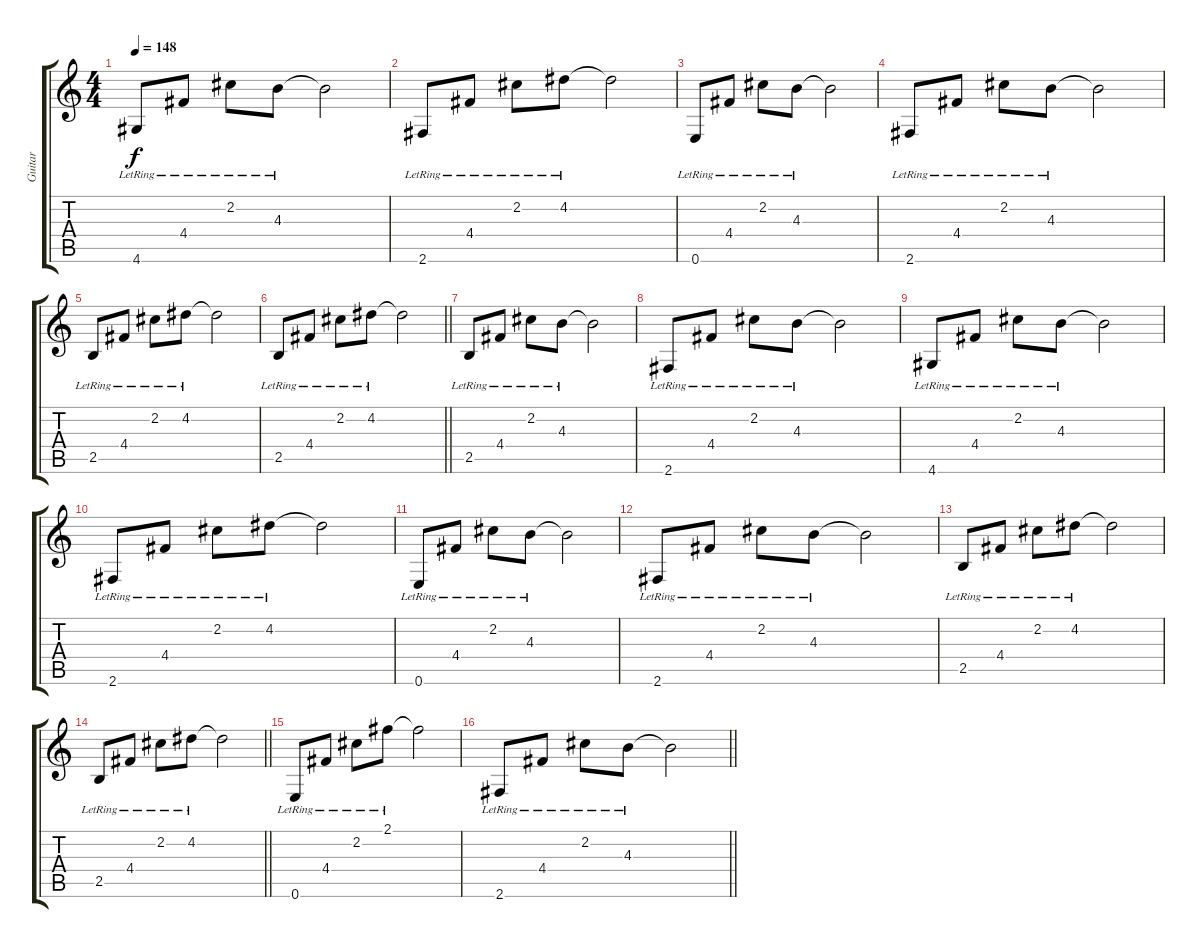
\track ("Guitar" "Guitar") {instrument electricguitarclean}
\staff {score tabs}
\tuning (E4 B3 G3 D3 A2 E2) {hide}
\ts (4 4)
\tempo 148
\clef g2
\ks c
4.6{lr}.8{dy f} 4.4{lr}.8 2.2{lr}.8 4.3{lr}.8 4.3{t}.2 |
2.6{lr}.8 4.4{lr}.8 2.2{lr}.8 4.2{lr}.8 4.2{t}.2 |
0.6{lr}.8 4.4{lr}.8 2.2{lr}.8 4.3{lr}.8 4.3{t}.2 |
2.6{lr}.8 4.4{lr}.8 2.2{lr}.8 4.3{lr}.8 4.3{t}.2 |
2.5{lr}.8 4.4{lr}.8 2.2{lr}.8 4.2{lr}.8 4.2{t}.2 |
\barLineRight lightlight
2.5{lr}.8 4.4{lr}.8 2.2{lr}.8 4.2{lr}.8 4.2{t}.2 |
2.5{lr}.8 4.4{lr}.8 2.2{lr}.8 4.3{lr}.8 4.3{t}.2 |
2.6{lr}.8 4.4{lr}.8 2.2{lr}.8 4.3{lr}.8 4.3{t}.2 |
4.6{lr}.8 4.4{lr}.8 2.2{lr}.8 4.3{lr}.8 4.3{t}.2 |
2.6{lr}.8 4.4{lr}.8 2.2{lr}.8 4.2{lr}.8 4.2{t}.2 |
0.6{lr}.8 4.4{lr}.8 2.2{lr}.8 4.3{lr}.8 4.3{t}.2 |
2.6{lr}.8 4.4{lr}.8 2.2{lr}.8 4.3{lr}.8 4.3{t}.2 |
2.5{lr}.8 4.4{lr}.8 2.2{lr}.8 4.2{lr}.8 4.2{t}.2 |
\barLineRight lightlight
2.5{lr}.8 4.4{lr}.8 2.2{lr}.8 4.2{lr}.8 4.2{t}.2 |
0.6{lr}.8 4.4{lr}.8 2.2{lr}.8 2.1{lr}.8 2.1{t}.2 |
\barLineRight lightlight
2.6{lr}.8 4.4{lr}.8 2.2{lr}.8 4.3{lr}.8 4.3{t}.2
